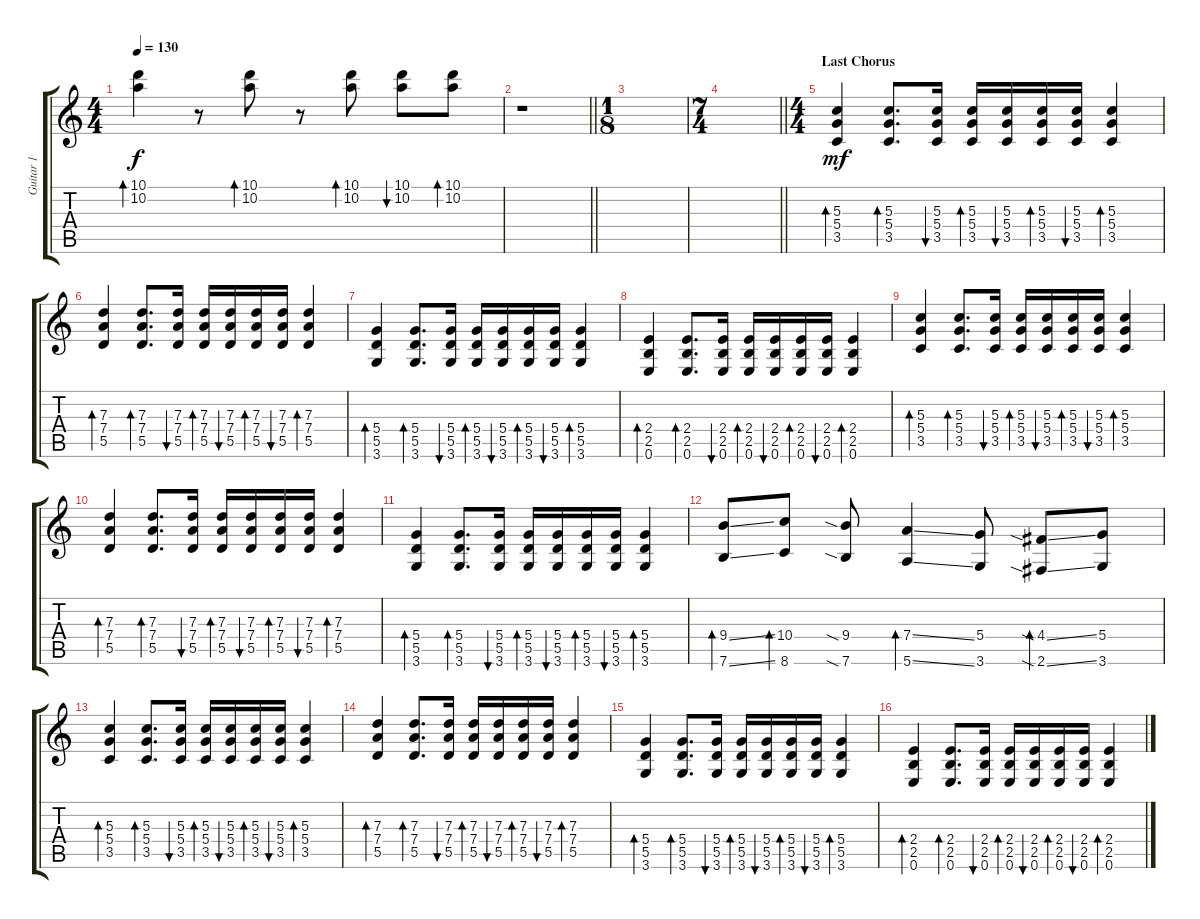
\track ("Guitar 1" "Guitar 1") {instrument distortionguitar}
\staff {score tabs}
\tuning (E4 B3 G3 D3 A2 E2) {hide}
\ts (4 4)
\tempo 130
\clef g2
\ks c
(10.1 10.2).4{bd 30 dy f} r.8 (10.1 10.2).8{bd 30} r.8 (10.1 10.2).8{bd 30} (10.1 10.2).8{bu 30} (10.1 10.2).8{bd 30} |
\barLineRight lightlight
r.1 |
\ts (1 8)
|
\ts (7 4)
\barLineRight lightlight
|
\ts (4 4)
\section ("" "Last Chorus")
(5.3 5.4 3.5).4{bd 30 dy mf} (5.3 5.4 3.5).8{d bd 30} (5.3 5.4 3.5).16{bu 30} (5.3 5.4 3.5).16{bd 30} (5.3 5.4 3.5).16{bu 30} (5.3 5.4 3.5).16{bd 30} (5.3 5.4 3.5).16{bu 30} (5.3 5.4 3.5).4{bd 30} |
(7.3 7.4 5.5).4{bd 30} (7.3 7.4 5.5).8{d bd 30} (7.3 7.4 5.5).16{bu 30} (7.3 7.4 5.5).16{bd 30} (7.3 7.4 5.5).16{bu 30} (7.3 7.4 5.5).16{bd 30} (7.3 7.4 5.5).16{bu 30} (7.3 7.4 5.5).4{bd 30} |
(5.4 5.5 3.6).4{bd 30} (5.4 5.5 3.6).8{d bd 30} (5.4 5.5 3.6).16{bu 30} (5.4 5.5 3.6).16{bd 30} (5.4 5.5 3.6).16{bu 30} (5.4 5.5 3.6).16{bd 30} (5.4 5.5 3.6).16{bu 30} (5.4 5.5 3.6).4{bd 30} |
(2.4 2.5 0.6).4{bd 30} (2.4 2.5 0.6).8{d bd 30} (2.4 2.5 0.6).16{bu 30} (2.4 2.5 0.6).16{bd 30} (2.4 2.5 0.6).16{bu 30} (2.4 2.5 0.6).16{bd 30} (2.4 2.5 0.6).16{bu 30} (2.4 2.5 0.6).4{bd 30} |
(5.3 5.4 3.5).4{bd 30} (5.3 5.4 3.5).8{d bd 30} (5.3 5.4 3.5).16{bu 30} (5.3 5.4 3.5).16{bd 30} (5.3 5.4 3.5).16{bu 30} (5.3 5.4 3.5).16{bd 30} (5.3 5.4 3.5).16{bu 30} (5.3 5.4 3.5).4{bd 30} |
(7.3 7.4 5.5).4{bd 30} (7.3 7.4 5.5).8{d bd 30} (7.3 7.4 5.5).16{bu 30} (7.3 7.4 5.5).16{bd 30} (7.3 7.4 5.5).16{bu 30} (7.3 7.4 5.5).16{bd 30} (7.3 7.4 5.5).16{bu 30} (7.3 7.4 5.5).4{bd 30} |
(5.4 5.5 3.6).4{bd 30} (5.4 5.5 3.6).8{d bd 30} (5.4 5.5 3.6).16{bu 30} (5.4 5.5 3.6).16{bd 30} (5.4 5.5 3.6).16{bu 30} (5.4 5.5 3.6).16{bd 30} (5.4 5.5 3.6).16{bu 30} (5.4 5.5 3.6).4{bd 30} |
(9.4{ss} 7.6{ss}).8{bd 30} (10.4 8.6).8{bd 30} (9.4{sia} 7.6{sia}).8 (7.4{ss} 5.6{ss}).4{bd 30} (5.4 3.6).8 (4.4{sia ss} 2.6{sia ss}).8{bd 30} (5.4 3.6).8 |
(5.3 5.4 3.5).4{bd 30} (5.3 5.4 3.5).8{d bd 30} (5.3 5.4 3.5).16{bu 30} (5.3 5.4 3.5).16{bd 30} (5.3 5.4 3.5).16{bu 30} (5.3 5.4 3.5).16{bd 30} (5.3 5.4 3.5).16{bu 30} (5.3 5.4 3.5).4{bd 30} |
(7.3 7.4 5.5).4{bd 30} (7.3 7.4 5.5).8{d bd 30} (7.3 7.4 5.5).16{bu 30} (7.3 7.4 5.5).16{bd 30} (7.3 7.4 5.5).16{bu 30} (7.3 7.4 5.5).16{bd 30} (7.3 7.4 5.5).16{bu 30} (7.3 7.4 5.5).4{bd 30} |
(5.4 5.5 3.6).4{bd 30} (5.4 5.5 3.6).8{d bd 30} (5.4 5.5 3.6).16{bu 30} (5.4 5.5 3.6).16{bd 30} (5.4 5.5 3.6).16{bu 30} (5.4 5.5 3.6).16{bd 30} (5.4 5.5 3.6).16{bu 30} (5.4 5.5 3.6).4{bd 30} |
(2.4 2.5 0.6).4{bd 30} (2.4 2.5 0.6).8{d bd 30} (2.4 2.5 0.6).16{bu 30} (2.4 2.5 0.6).16{bd 30} (2.4 2.5 0.6).16{bu 30} (2.4 2.5 0.6).16{bd 30} (2.4 2.5 0.6).16{bu 30} (2.4 2.5 0.6).4{bd 30}
